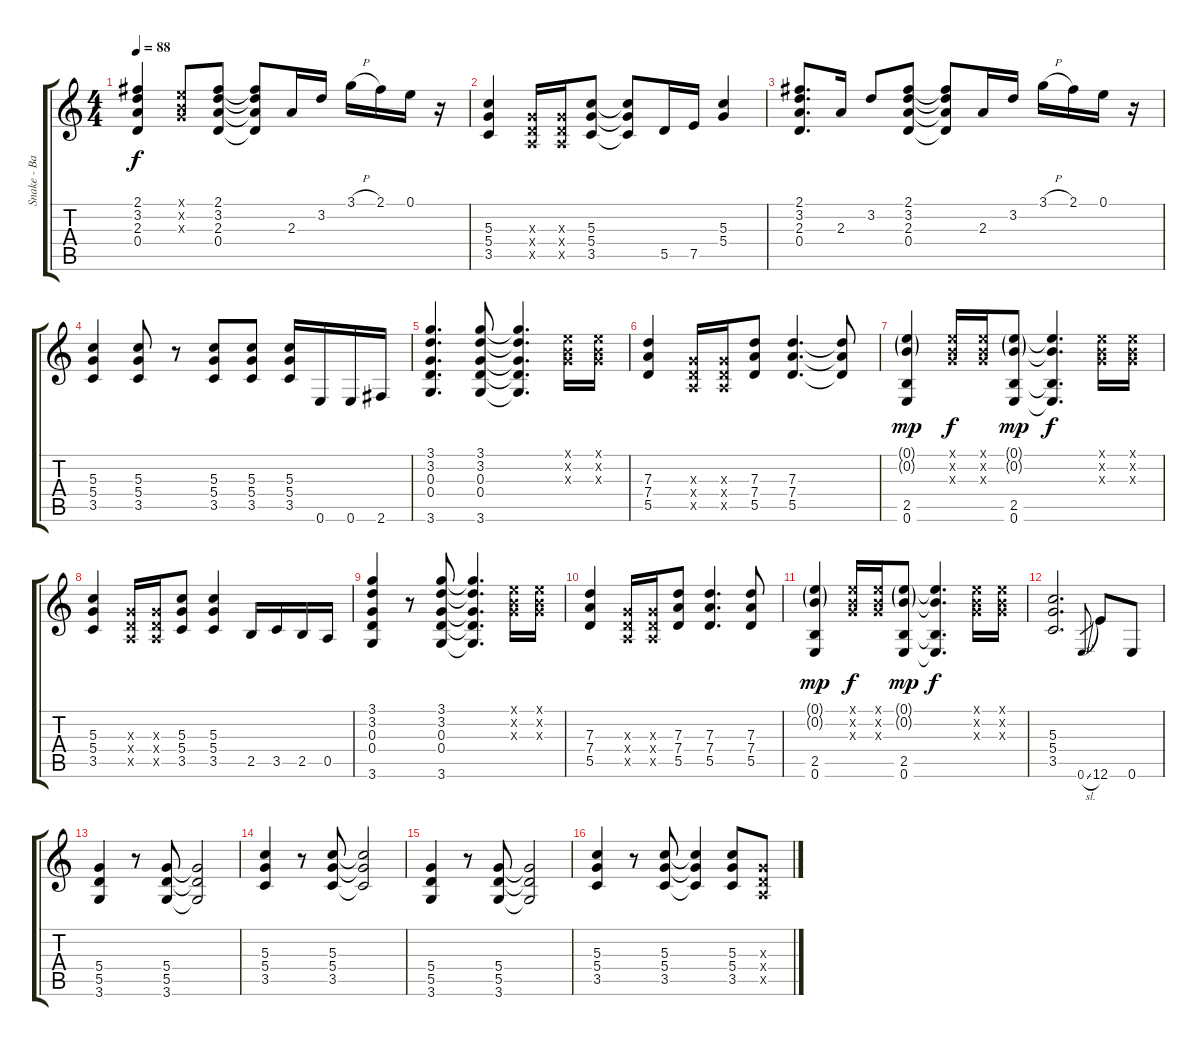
\track ("Snake - Back Guitar" "Snake - Ba") {instrument distortionguitar}
\staff {score tabs}
\tuning (E4 B3 G3 D3 A2 E2) {hide}
\ts (4 4)
\tempo 88
\clef g2
\ks c
(2.1 3.2 2.3 0.4).4{dy f} (0.1{x} 0.2{x} 0.3{x}).8 (2.1 3.2 2.3 0.4).8 (2.1{t} 3.2{t} 2.3{t} 0.4{t}).8 2.3.16 3.2.16 3.1{h}.16 2.1.16 0.1.16 r.16 |
(5.3 5.4 3.5).4 (0.3{x} 0.4{x} 0.5{x}).16 (0.3{x} 0.4{x} 0.5{x}).16 (5.3 5.4 3.5).8 (5.3{t} 5.4{t} 3.5{t}).8 5.5.16 7.5.16 (5.3 5.4).4 |
(2.1 3.2 2.3 0.4).8{d} 2.3.16 3.2.8 (2.1 3.2 2.3 0.4).8 (2.1{t} 3.2{t} 2.3{t} 0.4{t}).8 2.3.16 3.2.16 3.1{h}.16 2.1.16 0.1.16 r.16 |
(5.3 5.4 3.5).4 (5.3 5.4 3.5).8 r.8 (5.3 5.4 3.5).8 (5.3 5.4 3.5).8 (5.3 5.4 3.5).16 0.6.16 0.6.16 2.6.16 |
(3.1 3.2 0.3 0.4 3.6).4{d} (3.1 3.2 0.3 0.4 3.6).8 (3.1{t} 3.2{t} 0.3{t} 0.4{t} 3.6{t}).4{d} (0.1{x} 0.2{x} 0.3{x}).16 (0.1{x} 0.2{x} 0.3{x}).16 |
(7.3 7.4 5.5).4 (0.3{x} 0.4{x} 0.5{x}).16 (0.3{x} 0.4{x} 0.5{x}).16 (7.3 7.4 5.5).8 (7.3 7.4 5.5).4{d} (7.3{t} 7.4{t} 5.5{t}).8 |
(0.1{g} 0.2{g} 2.5 0.6).4{dy mp} (0.1{x} 0.2{x} 0.3{x}).16{dy f} (0.1{x} 0.2{x} 0.3{x}).16 (0.1{g} 0.2{g} 2.5 0.6).8{dy mp} (0.1{t} 0.2{t} 2.5{t} 0.6{t}).4{d dy f} (0.1{x} 0.2{x} 0.3{x}).16 (0.1{x} 0.2{x} 0.3{x}).16 |
(5.3 5.4 3.5).4 (0.3{x} 0.4{x} 0.5{x}).16 (0.3{x} 0.4{x} 0.5{x}).16 (5.3 5.4 3.5).8 (5.3 5.4 3.5).4 2.5.16 3.5.16 2.5.16 0.5.16 |
(3.1 3.2 0.3 0.4 3.6).4 r.8 (3.1 3.2 0.3 0.4 3.6).8 (3.1{t} 3.2{t} 0.3{t} 0.4{t} 3.6{t}).4{d} (0.1{x} 0.2{x} 0.3{x}).16 (0.1{x} 0.2{x} 0.3{x}).16 |
(7.3 7.4 5.5).4 (0.3{x} 0.4{x} 0.5{x}).16 (0.3{x} 0.4{x} 0.5{x}).16 (7.3 7.4 5.5).8 (7.3 7.4 5.5).4{d} (7.3 7.4 5.5).8 |
(0.1{g} 0.2{g} 2.5 0.6).4{dy mp} (0.1{x} 0.2{x} 0.3{x}).16{dy f} (0.1{x} 0.2{x} 0.3{x}).16 (0.1{g} 0.2{g} 2.5 0.6).8{dy mp} (0.1{t} 0.2{t} 2.5{t} 0.6{t}).4{d dy f} (0.1{x} 0.2{x} 0.3{x}).16 (0.1{x} 0.2{x} 0.3{x}).16 |
(5.3 5.4 3.5).2{d} 0.6{sl}.8{gr} 12.6.8 0.6.8 |
(5.4 5.5 3.6).4 r.8 (5.4 5.5 3.6).8 (5.4{t} 5.5{t} 3.6{t}).2 |
(5.3 5.4 3.5).4 r.8 (5.3 5.4 3.5).8 (5.3{t} 5.4{t} 3.5{t}).2 |
(5.4 5.5 3.6).4 r.8 (5.4 5.5 3.6).8 (5.4{t} 5.5{t} 3.6{t}).2 |
(5.3 5.4 3.5).4 r.8 (5.3 5.4 3.5).8 (5.3{t} 5.4{t} 3.5{t}).4 (5.3 5.4 3.5).8 (0.3{x} 0.4{x} 0.5{x}).8
